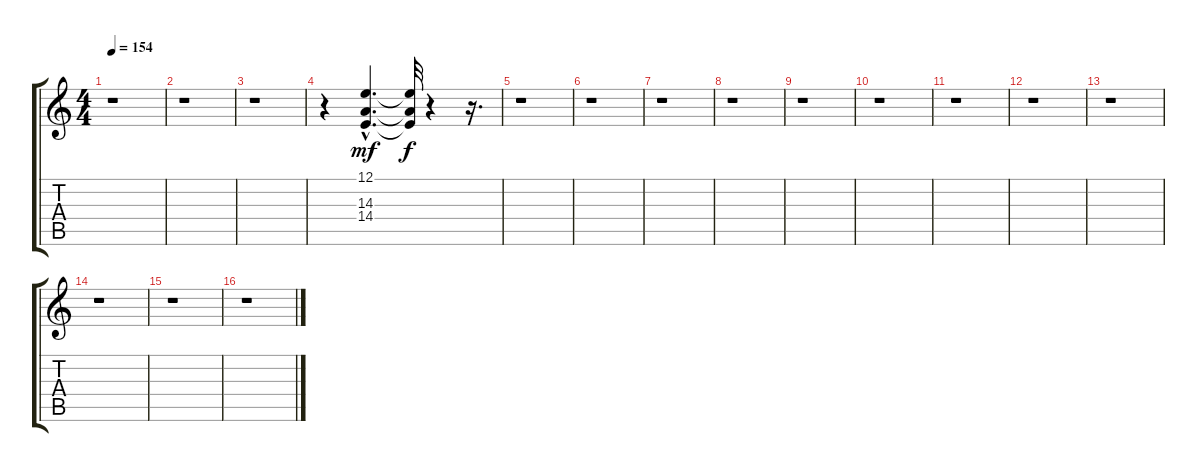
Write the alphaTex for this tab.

\track "" {instrument choiraahs}
\staff {score tabs}
\tuning (E4 B3 G3 D3 A2 E2) {hide}
\ts (4 4)
\tempo 154
\clef g2
\ks c
r.1{dy mf instrument choiraahs} |
r.1 |
r.1 |
r.4 (12.1{hac} 14.3{hac} 14.4{hac}).4{d} (12.1{t} 14.3{t} 14.4{t}).32{dy f} r.4 r.16{d} |
r.1 |
r.1 |
r.1 |
r.1 |
r.1 |
r.1 |
r.1 |
r.1 |
r.1 |
r.1 |
r.1 |
r.1
